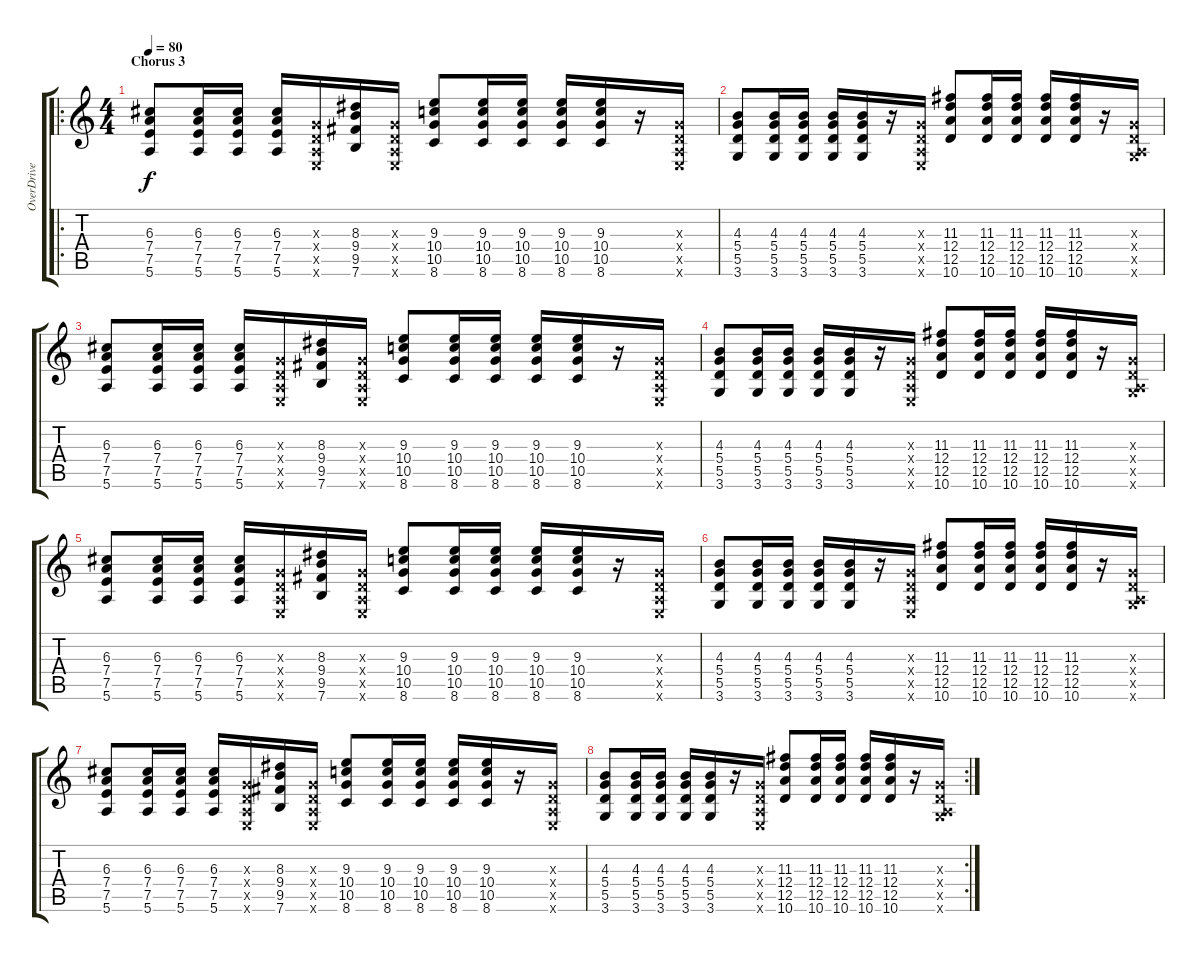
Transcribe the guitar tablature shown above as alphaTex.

\track ("OverDrive Guitar" "OverDrive ") {instrument overdrivenguitar}
\staff {score tabs}
\tuning (E4 B3 G3 D3 A2 E2) {hide}
\ro
\ts (4 4)
\section ("" "Chorus 3")
\tempo 80
\clef g2
\ks c
(6.3 7.4 7.5 5.6).8{dy f} (6.3 7.4 7.5 5.6).16 (6.3 7.4 7.5 5.6).16 (6.3 7.4 7.5 5.6).16 (0.3{x} 0.4{x} 0.5{x} 0.6{x}).16 (8.3 9.4 9.5 7.6).16 (0.3{x} 0.4{x} 0.5{x} 0.6{x}).16 (9.3 10.4 10.5 8.6).8 (9.3 10.4 10.5 8.6).16 (9.3 10.4 10.5 8.6).16 (9.3 10.4 10.5 8.6).16 (9.3 10.4 10.5 8.6).16 r.16 (0.3{x} 0.4{x} 0.5{x} 0.6{x}).16 |
(4.3 5.4 5.5 3.6).8 (4.3 5.4 5.5 3.6).16 (4.3 5.4 5.5 3.6).16 (4.3 5.4 5.5 3.6).16 (4.3 5.4 5.5 3.6).16 r.16 (0.3{x} 0.4{x} 0.5{x} 0.6{x}).16 (11.3 12.4 12.5 10.6).8 (11.3 12.4 12.5 10.6).16 (11.3 12.4 12.5 10.6).16 (11.3 12.4 12.5 10.6).16 (11.3 12.4 12.5 10.6).16 r.16 (0.3{x} 0.4{x} 0.5{x} 3.6{x}).16 |
(6.3 7.4 7.5 5.6).8 (6.3 7.4 7.5 5.6).16 (6.3 7.4 7.5 5.6).16 (6.3 7.4 7.5 5.6).16 (0.3{x} 0.4{x} 0.5{x} 0.6{x}).16 (8.3 9.4 9.5 7.6).16 (0.3{x} 0.4{x} 0.5{x} 0.6{x}).16 (9.3 10.4 10.5 8.6).8 (9.3 10.4 10.5 8.6).16 (9.3 10.4 10.5 8.6).16 (9.3 10.4 10.5 8.6).16 (9.3 10.4 10.5 8.6).16 r.16 (0.3{x} 0.4{x} 0.5{x} 0.6{x}).16 |
(4.3 5.4 5.5 3.6).8 (4.3 5.4 5.5 3.6).16 (4.3 5.4 5.5 3.6).16 (4.3 5.4 5.5 3.6).16 (4.3 5.4 5.5 3.6).16 r.16 (0.3{x} 0.4{x} 0.5{x} 0.6{x}).16 (11.3 12.4 12.5 10.6).8 (11.3 12.4 12.5 10.6).16 (11.3 12.4 12.5 10.6).16 (11.3 12.4 12.5 10.6).16 (11.3 12.4 12.5 10.6).16 r.16 (0.3{x} 0.4{x} 0.5{x} 3.6{x}).16 |
(6.3 7.4 7.5 5.6).8{volume 15 balance 8} (6.3 7.4 7.5 5.6).16 (6.3 7.4 7.5 5.6).16 (6.3 7.4 7.5 5.6).16 (0.3{x} 0.4{x} 0.5{x} 0.6{x}).16 (8.3 9.4 9.5 7.6).16 (0.3{x} 0.4{x} 0.5{x} 0.6{x}).16 (9.3 10.4 10.5 8.6).8 (9.3 10.4 10.5 8.6).16 (9.3 10.4 10.5 8.6).16 (9.3 10.4 10.5 8.6).16 (9.3 10.4 10.5 8.6).16 r.16 (0.3{x} 0.4{x} 0.5{x} 0.6{x}).16 |
(4.3 5.4 5.5 3.6).8 (4.3 5.4 5.5 3.6).16 (4.3 5.4 5.5 3.6).16 (4.3 5.4 5.5 3.6).16 (4.3 5.4 5.5 3.6).16 r.16 (0.3{x} 0.4{x} 0.5{x} 0.6{x}).16 (11.3 12.4 12.5 10.6).8 (11.3 12.4 12.5 10.6).16 (11.3 12.4 12.5 10.6).16 (11.3 12.4 12.5 10.6).16 (11.3 12.4 12.5 10.6).16 r.16 (0.3{x} 0.4{x} 0.5{x} 3.6{x}).16 |
(6.3 7.4 7.5 5.6).8 (6.3 7.4 7.5 5.6).16 (6.3 7.4 7.5 5.6).16 (6.3 7.4 7.5 5.6).16 (0.3{x} 0.4{x} 0.5{x} 0.6{x}).16 (8.3 9.4 9.5 7.6).16 (0.3{x} 0.4{x} 0.5{x} 0.6{x}).16 (9.3 10.4 10.5 8.6).8 (9.3 10.4 10.5 8.6).16 (9.3 10.4 10.5 8.6).16 (9.3 10.4 10.5 8.6).16 (9.3 10.4 10.5 8.6).16 r.16 (0.3{x} 0.4{x} 0.5{x} 0.6{x}).16 |
\rc 2
(4.3 5.4 5.5 3.6).8 (4.3 5.4 5.5 3.6).16 (4.3 5.4 5.5 3.6).16 (4.3 5.4 5.5 3.6).16 (4.3 5.4 5.5 3.6).16 r.16 (0.3{x} 0.4{x} 0.5{x} 0.6{x}).16 (11.3 12.4 12.5 10.6).8 (11.3 12.4 12.5 10.6).16 (11.3 12.4 12.5 10.6).16 (11.3 12.4 12.5 10.6).16 (11.3 12.4 12.5 10.6).16 r.16 (0.3{x} 0.4{x} 0.5{x} 3.6{x}).16
